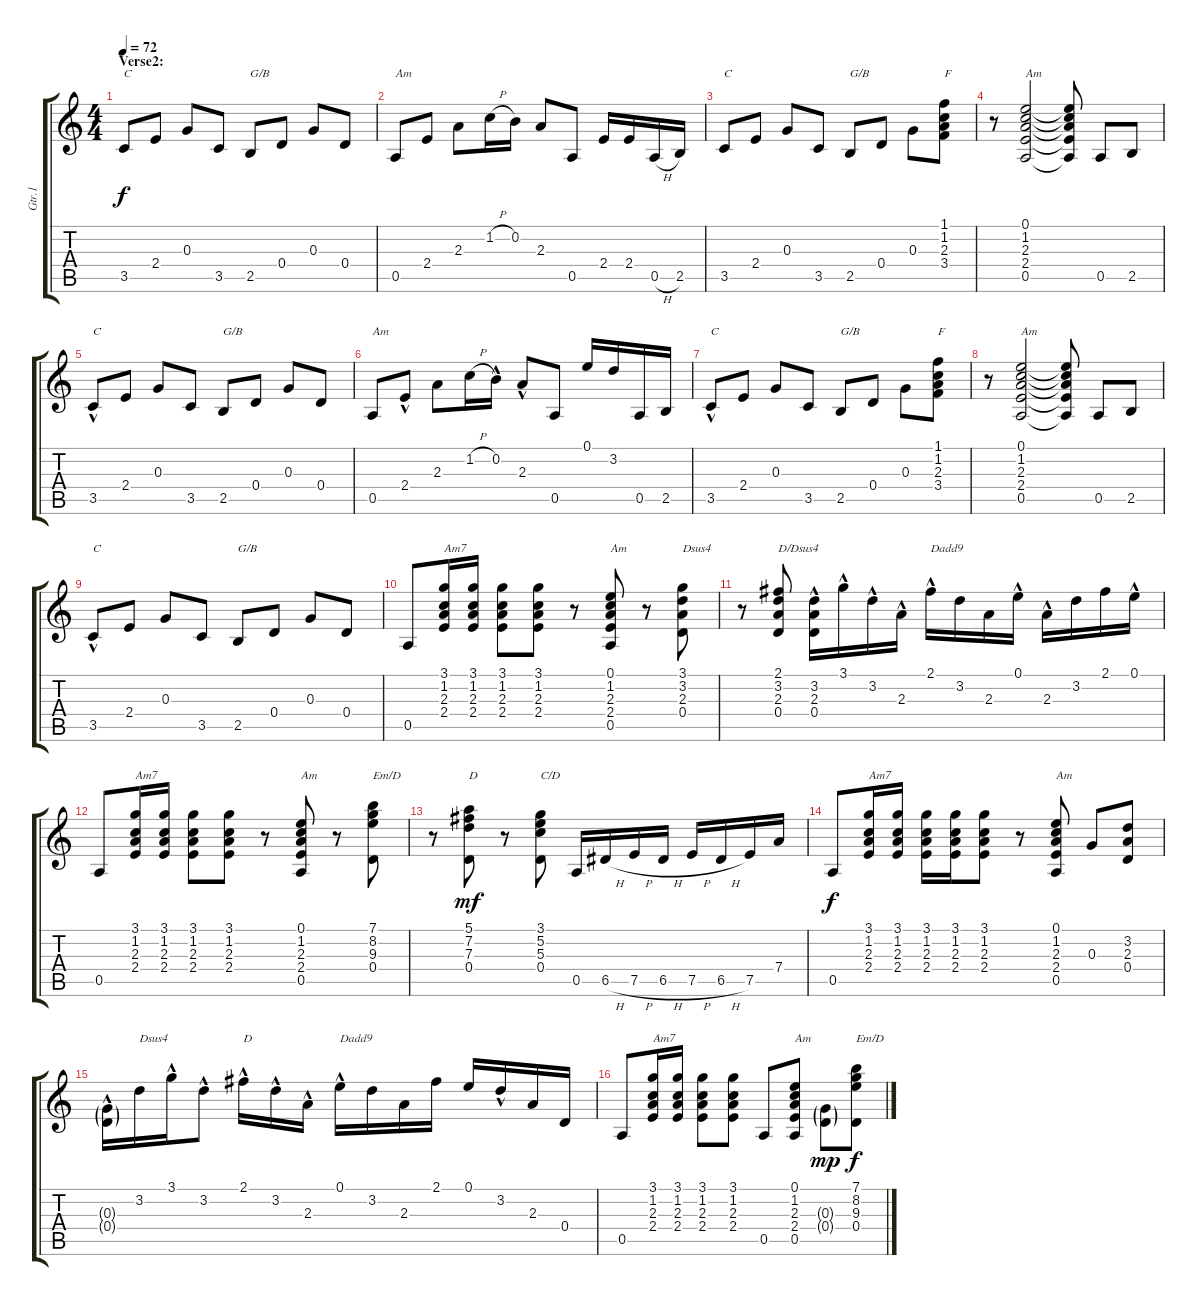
\track ("Gtr.1" "Gtr.1") {instrument electricguitarclean}
\staff {score tabs}
\tuning (E4 B3 G3 D3 A2 E2) {hide}
\ts (4 4)
\section ("" "Verse2:")
\tempo 72
\clef g2
\ks c
3.5.8{txt "C" dy f} 2.4.8 0.3.8 3.5.8 2.5.8{txt "G/B"} 0.4.8 0.3.8 0.4.8 |
0.5.8{txt "Am"} 2.4.8 2.3.8 1.2{h}.16 0.2.16 2.3.8 0.5.8 2.4.16 2.4.16 0.5{h}.16 2.5.16 |
3.5.8{txt "C"} 2.4.8 0.3.8 3.5.8 2.5.8{txt "G/B"} 0.4.8 0.3.8 (1.1 1.2 2.3 3.4).8{txt "F"} |
r.8 (0.1 1.2 2.3 2.4 0.5).2{txt "Am"} (0.1{t} 1.2{t} 2.3{t} 2.4{t} 0.5{t}).8 0.5.8 2.5.8 |
3.5{hac}.8{txt "C"} 2.4.8 0.3.8 3.5.8 2.5.8{txt "G/B"} 0.4.8 0.3.8 0.4.8 |
0.5.8{txt "Am"} 2.4{hac}.8 2.3.8 1.2{h}.16 0.2{hac}.16 2.3{hac}.8 0.5.8 0.1.16 3.2.16 0.5.16 2.5.16 |
3.5{hac}.8{txt "C"} 2.4.8 0.3.8 3.5.8 2.5.8{txt "G/B"} 0.4.8 0.3.8 (1.1 1.2 2.3 3.4).8{txt "F"} |
r.8 (0.1 1.2 2.3 2.4 0.5).2{txt "Am"} (0.1{t} 1.2{t} 2.3{t} 2.4{t} 0.5{t}).8 0.5.8 2.5.8 |
3.5{hac}.8{txt "C"} 2.4.8 0.3.8 3.5.8 2.5.8{txt "G/B"} 0.4.8 0.3.8 0.4.8 |
0.5.8 (3.1 1.2 2.3 2.4).16{txt "Am7"} (3.1 1.2 2.3 2.4).16 (3.1 1.2 2.3 2.4).8 (3.1 1.2 2.3 2.4).8 r.8 (0.1 1.2 2.3 2.4 0.5).8{txt "Am"} r.8 (3.1 3.2 2.3 0.4).8{txt "Dsus4"} |
r.8 (2.1 3.2 2.3 0.4).8{txt "D/Dsus4"} (3.2 2.3{hac} 0.4{hac}).16 3.1{hac}.16 3.2{hac}.16 2.3{hac}.16 2.1{hac}.16{txt "Dadd9"} 3.2.16 2.3.16 0.1{hac}.16 2.3{hac}.16 3.2.16 2.1.16 0.1{hac}.16 |
0.5.8 (3.1 1.2 2.3 2.4).16{txt "Am7"} (3.1 1.2 2.3 2.4).16 (3.1 1.2 2.3 2.4).8 (3.1 1.2 2.3 2.4).8 r.8 (0.1 1.2 2.3 2.4 0.5).8{txt "Am"} r.8 (7.1 8.2 9.3 0.4).8{txt "Em/D"} |
r.8 (5.1 7.2 7.3 0.4).8{txt "D" dy mf} r.8 (3.1 5.2 5.3 0.4).8{txt "C/D"} 0.5.16 6.5{h}.16 7.5{h}.16 6.5{h}.16 7.5{h}.16 6.5{h}.16 7.5.16 7.4.16 |
0.5.8{dy f} (3.1 1.2 2.3 2.4).16{txt "Am7"} (3.1 1.2 2.3 2.4).16 (3.1 1.2 2.3 2.4).16 (3.1 1.2 2.3 2.4).16 (3.1 1.2 2.3 2.4).8 r.8 (0.1 1.2 2.3 2.4 0.5).8{txt "Am"} 0.3.8 (3.2 2.3 0.4).8 |
(0.3{g hac} 0.4{g hac}).16 3.2.16{txt "Dsus4"} 3.1{hac}.16 3.2{hac}.8 2.1{hac}.16{txt "D"} 3.2{hac}.16 2.3{hac}.16 0.1{hac}.16{txt "Dadd9"} 3.2.16 2.3.16 2.1.16 0.1.16 3.2{hac}.16 2.3.16 0.4.16 |
0.5.8 (3.1 1.2 2.3 2.4).16{txt "Am7"} (3.1 1.2 2.3 2.4).16 (3.1 1.2 2.3 2.4).8 (3.1 1.2 2.3 2.4).8 0.5.8 (0.1 1.2 2.3 2.4 0.5).8{txt "Am"} (0.3{g} 0.4{g}).8{dy mp} (7.1 8.2 9.3 0.4).8{txt "Em/D" dy f}
